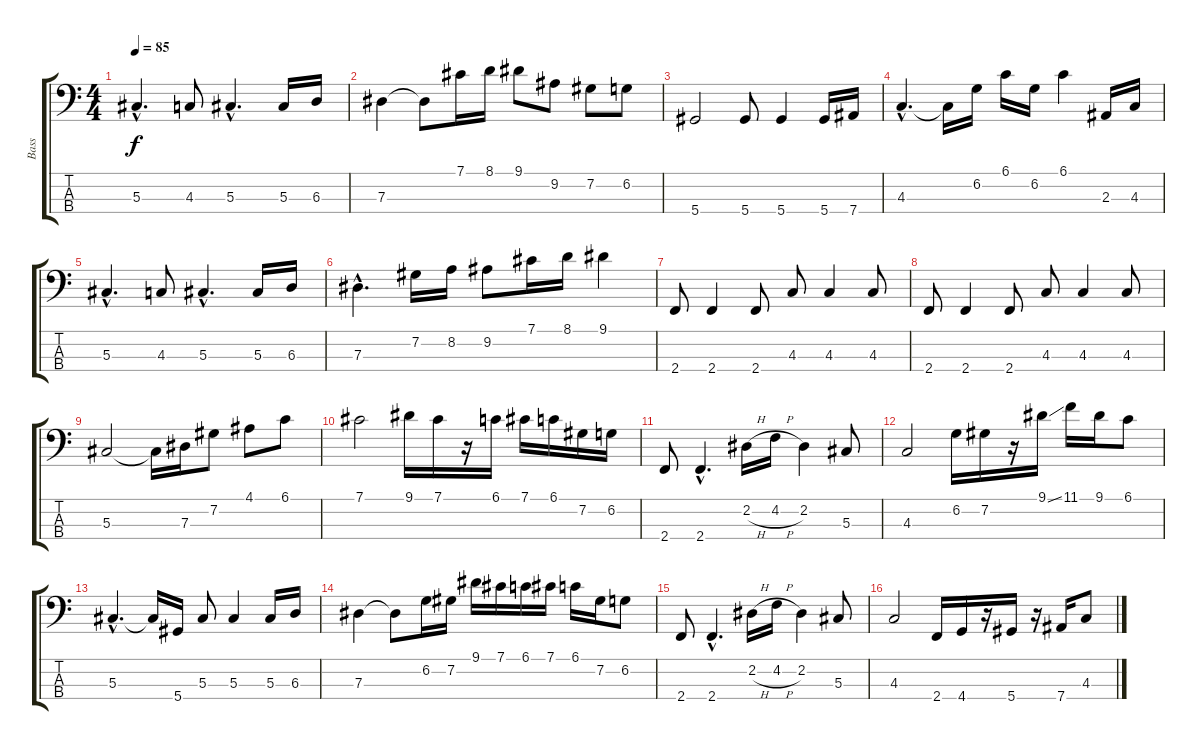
\track ("Bass" "Bass") {instrument electricbassfinger}
\staff {score tabs}
\tuning (Gb2 Db2 Ab1 Eb1) {hide}
\ts (4 4)
\tempo 85
\clef f4
\ks c
5.3{hac}.4{d dy f} 4.3.8 5.3{hac}.4{d} 5.3.16 6.3.16 |
7.3.4 7.3{t}.8 7.1.16 8.1.16 9.1.8 9.2.8 7.2.8 6.2.8 |
5.4.2 5.4.8 5.4.4 5.4.16 7.4.16 |
4.3{hac}.4{d} 4.3{t}.16 6.2.16 6.1.16 6.2.16 6.1.4 2.3.16 4.3.16 |
5.3{hac}.4{d} 4.3.8 5.3{hac}.4{d} 5.3.16 6.3.16 |
7.3{hac}.4{d} 7.2.16 8.2.16 9.2.8 7.1.16 8.1.16 9.1.4 |
2.4.8 2.4.4 2.4.8 4.3.8 4.3.4 4.3.8 |
2.4.8 2.4.4 2.4.8 4.3.8 4.3.4 4.3.8 |
5.3.2 5.3{t}.16 7.3.16 7.2.8 4.1.8 6.1.8 |
7.1.2 9.1.16 7.1.16 r.16 6.1.16 7.1.16 6.1.16 7.2.16 6.2.16 |
2.4.8 2.4{hac}.4{d} 2.2{h}.16 4.2{h}.16 2.2.4 5.3.8 |
4.3.2 6.2.16 7.2.16 r.16 9.1{ss}.16 11.1.16 9.1.16 6.1.8 |
5.3{hac}.4{d} 5.3{t}.16 5.4.16 5.3.8 5.3.4 5.3.16 6.3.16 |
7.3.4 7.3{t}.8 6.2.16 7.2.16 9.1.16 7.1.16 6.1.16 7.1.16 6.1.16 7.2.16 6.2.8 |
2.4.8 2.4{hac}.4{d} 2.2{h}.16 4.2{h}.16 2.2.4 5.3.8 |
4.3.2 2.4.16 4.4.16 r.16 5.4.16 r.16 7.4.16 4.3.8
